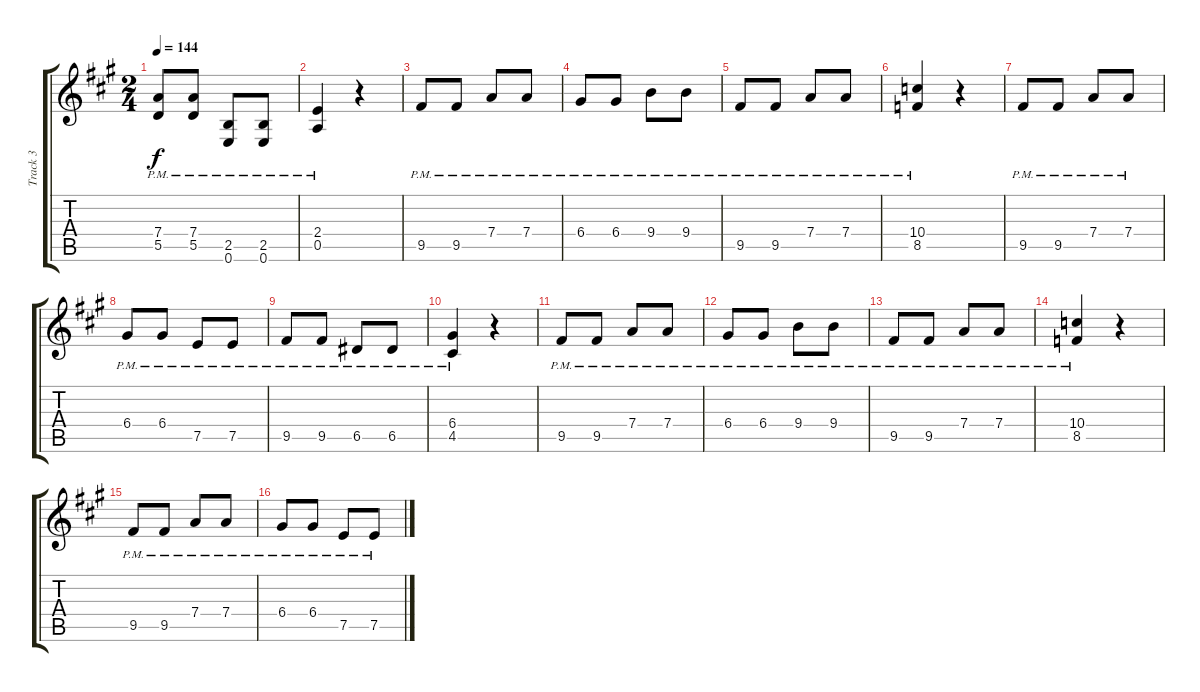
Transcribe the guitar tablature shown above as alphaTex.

\track ("Track 3" "Track 3") {instrument distortionguitar}
\staff {score tabs}
\tuning (E4 B3 G3 D3 A2 E2) {hide}
\ts (2 4)
\tempo 144
\clef g2
\ks a
(7.4{pm} 5.5{pm}).8{dy f} (7.4{pm} 5.5{pm}).8 (2.5{pm} 0.6{pm}).8 (2.5{pm} 0.6{pm}).8 |
(2.4{pm} 0.5{pm}).4 r.4 |
9.5{pm}.8 9.5{pm}.8 7.4{pm}.8 7.4{pm}.8 |
6.4{pm}.8 6.4{pm}.8 9.4{pm}.8 9.4{pm}.8 |
9.5{pm}.8 9.5{pm}.8 7.4{pm}.8 7.4{pm}.8 |
(10.4{pm} 8.5{pm}).4 r.4 |
9.5{pm}.8 9.5{pm}.8 7.4{pm}.8 7.4{pm}.8 |
6.4{pm}.8 6.4{pm}.8 7.5{pm}.8 7.5{pm}.8 |
9.5{pm}.8 9.5{pm}.8 6.5{pm}.8 6.5{pm}.8 |
(6.4{pm} 4.5{pm}).4 r.4 |
9.5{pm}.8 9.5{pm}.8 7.4{pm}.8 7.4{pm}.8 |
6.4{pm}.8 6.4{pm}.8 9.4{pm}.8 9.4{pm}.8 |
9.5{pm}.8 9.5{pm}.8 7.4{pm}.8 7.4{pm}.8 |
(10.4{pm} 8.5{pm}).4 r.4 |
9.5{pm}.8 9.5{pm}.8 7.4{pm}.8 7.4{pm}.8 |
6.4{pm}.8 6.4{pm}.8 7.5{pm}.8 7.5{pm}.8
